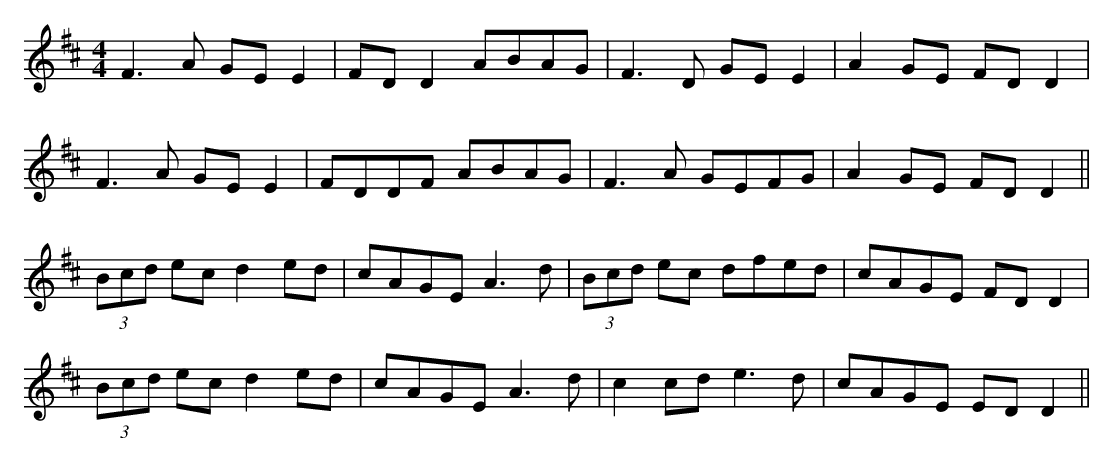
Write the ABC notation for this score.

X:1
M:4/4
K:D
F3A GE E2|FD D2 ABAG|F3D GE E2|A2 GE FD D2|
F3A GE E2|FDDF ABAG|F3A GEFG|A2 GE FD D2||
(3Bcd ec d2 ed|cAGE A3d|(3Bcd ec dfed|cAGE FD D2|
(3Bcd ec d2 ed|cAGE A3d|c2 cd e3d|cAGE ED D2||
